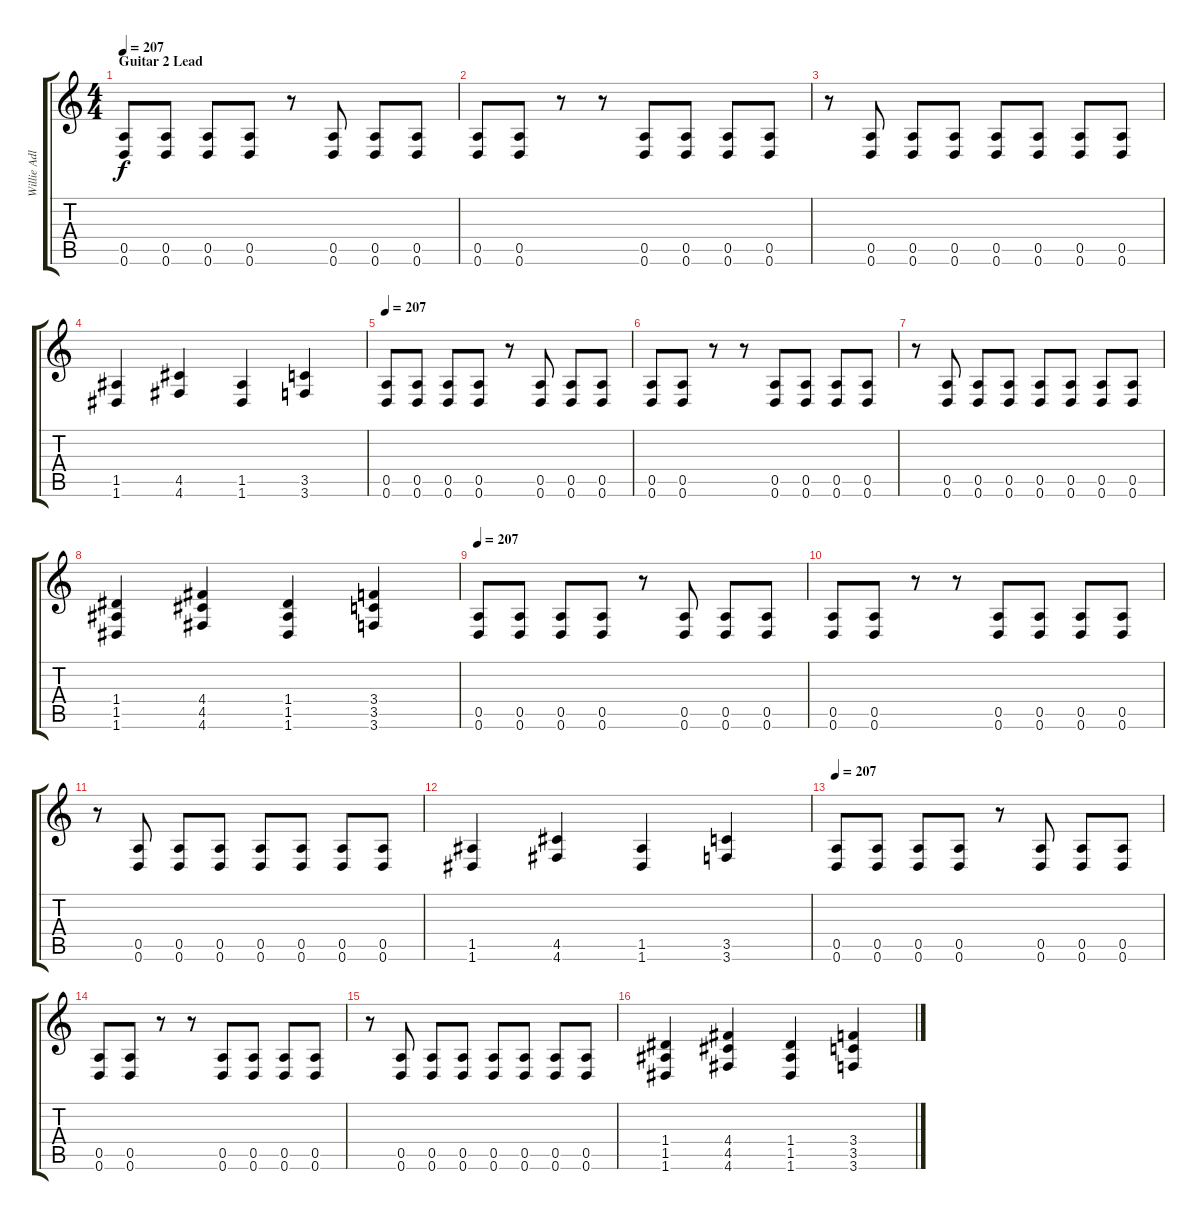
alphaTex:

\track ("Willie Adler" "Willie Adl") {instrument distortionguitar}
\staff {score tabs}
\tuning (E4 B3 G3 D3 A2 D2) {hide}
\ts (4 4)
\section ("" "Guitar 2 Lead")
\tempo 207
\clef g2
\ks c
(0.5 0.6).8{dy f} (0.5 0.6).8 (0.5 0.6).8 (0.5 0.6).8 r.8 (0.5 0.6).8 (0.5 0.6).8 (0.5 0.6).8 |
(0.5 0.6).8 (0.5 0.6).8 r.8 r.8 (0.5 0.6).8 (0.5 0.6).8 (0.5 0.6).8 (0.5 0.6).8 |
r.8 (0.5 0.6).8 (0.5 0.6).8 (0.5 0.6).8 (0.5 0.6).8 (0.5 0.6).8 (0.5 0.6).8 (0.5 0.6).8 |
(1.5 1.6).4 (4.5 4.6).4 (1.5 1.6).4 (3.5 3.6).4 |
\tempo 207
(0.5 0.6).8 (0.5 0.6).8 (0.5 0.6).8 (0.5 0.6).8 r.8 (0.5 0.6).8 (0.5 0.6).8 (0.5 0.6).8 |
(0.5 0.6).8 (0.5 0.6).8 r.8 r.8 (0.5 0.6).8 (0.5 0.6).8 (0.5 0.6).8 (0.5 0.6).8 |
r.8 (0.5 0.6).8 (0.5 0.6).8 (0.5 0.6).8 (0.5 0.6).8 (0.5 0.6).8 (0.5 0.6).8 (0.5 0.6).8 |
(1.4 1.5 1.6).4 (4.4 4.5 4.6).4 (1.4 1.5 1.6).4 (3.4 3.5 3.6).4 |
\tempo 207
(0.5 0.6).8 (0.5 0.6).8 (0.5 0.6).8 (0.5 0.6).8 r.8 (0.5 0.6).8 (0.5 0.6).8 (0.5 0.6).8 |
(0.5 0.6).8 (0.5 0.6).8 r.8 r.8 (0.5 0.6).8 (0.5 0.6).8 (0.5 0.6).8 (0.5 0.6).8 |
r.8 (0.5 0.6).8 (0.5 0.6).8 (0.5 0.6).8 (0.5 0.6).8 (0.5 0.6).8 (0.5 0.6).8 (0.5 0.6).8 |
(1.5 1.6).4 (4.5 4.6).4 (1.5 1.6).4 (3.5 3.6).4 |
\tempo 207
(0.5 0.6).8 (0.5 0.6).8 (0.5 0.6).8 (0.5 0.6).8 r.8 (0.5 0.6).8 (0.5 0.6).8 (0.5 0.6).8 |
(0.5 0.6).8 (0.5 0.6).8 r.8 r.8 (0.5 0.6).8 (0.5 0.6).8 (0.5 0.6).8 (0.5 0.6).8 |
r.8 (0.5 0.6).8 (0.5 0.6).8 (0.5 0.6).8 (0.5 0.6).8 (0.5 0.6).8 (0.5 0.6).8 (0.5 0.6).8 |
(1.4 1.5 1.6).4 (4.4 4.5 4.6).4 (1.4 1.5 1.6).4 (3.4 3.5 3.6).4
